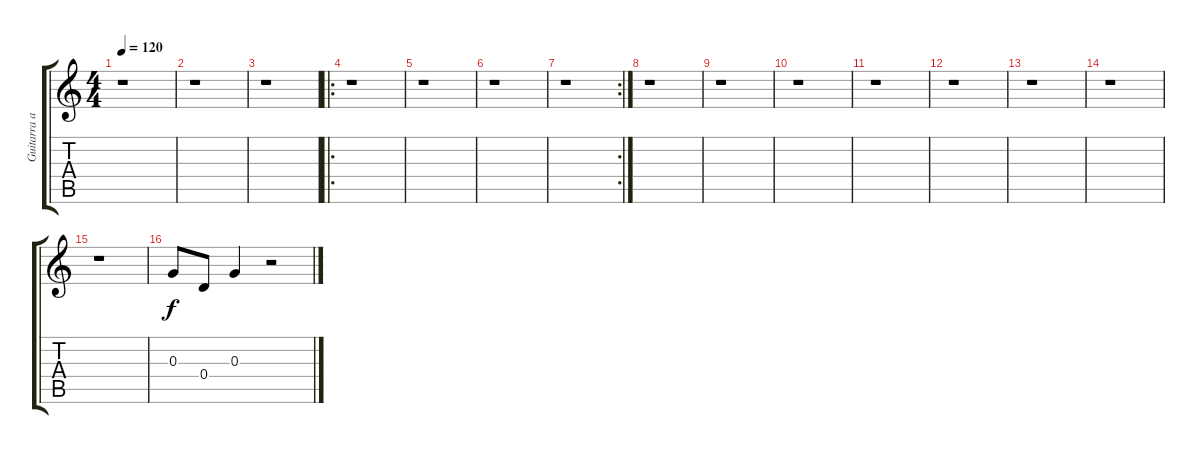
\track ("Guitarra acustica" "Guitarra a") {instrument acousticguitarsteel}
\staff {score tabs}
\tuning (E4 B3 G3 D3 A2 E2) {hide}
\ts (4 4)
\tempo 120
\clef g2
\ks c
r.1{dy f} |
r.1 |
r.1 |
\ro
r.1 |
r.1 |
r.1 |
\rc 2
r.1 |
r.1 |
r.1 |
r.1 |
r.1 |
r.1 |
r.1 |
r.1 |
r.1 |
0.3.8 0.4.8 0.3.4 r.2
